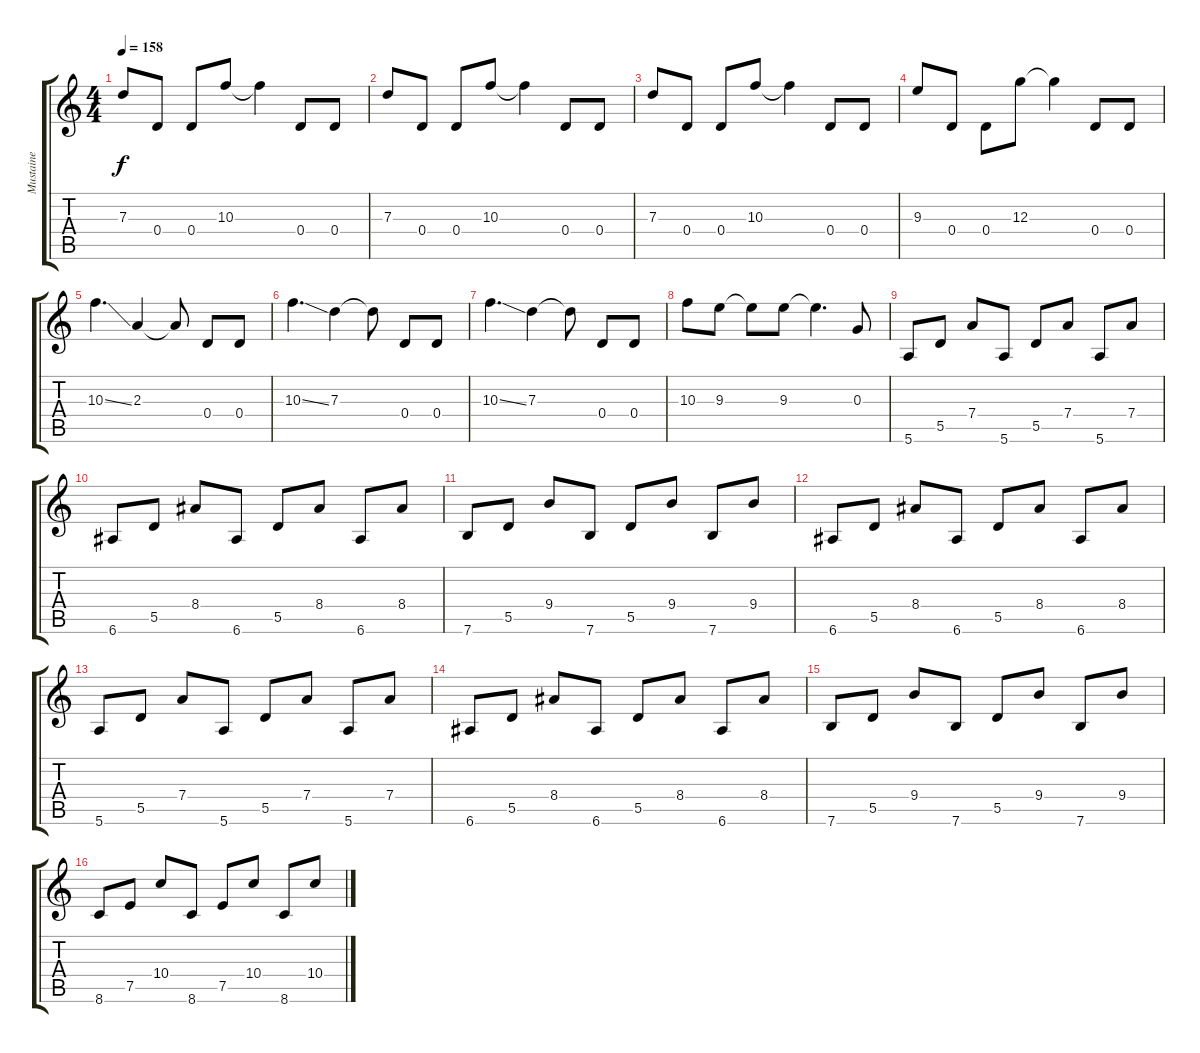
\track ("Mustaine" "Mustaine") {instrument distortionguitar}
\staff {score tabs}
\tuning (E4 B3 G3 D3 A2 E2) {hide}
\ts (4 4)
\tempo 158
\clef g2
\ks c
7.3.8{dy f} 0.4.8 0.4.8 10.3.8 10.3{t}.4 0.4.8 0.4.8 |
7.3.8 0.4.8 0.4.8 10.3.8 10.3{t}.4 0.4.8 0.4.8 |
7.3.8 0.4.8 0.4.8 10.3.8 10.3{t}.4 0.4.8 0.4.8 |
9.3.8 0.4.8 0.4.8 12.3.8 12.3{t}.4 0.4.8 0.4.8 |
10.3{ss}.4{d} 2.3.4 2.3{t}.8 0.4.8 0.4.8 |
10.3{ss}.4{d} 7.3.4 7.3{t}.8 0.4.8 0.4.8 |
10.3{ss}.4{d} 7.3.4 7.3{t}.8 0.4.8 0.4.8 |
10.3.8 9.3.8 9.3{t}.8 9.3.8 9.3{t}.4{d} 0.3.8 |
5.6.8 5.5.8 7.4.8 5.6.8 5.5.8 7.4.8 5.6.8 7.4.8 |
6.6.8 5.5.8 8.4.8 6.6.8 5.5.8 8.4.8 6.6.8 8.4.8 |
7.6.8 5.5.8 9.4.8 7.6.8 5.5.8 9.4.8 7.6.8 9.4.8 |
6.6.8 5.5.8 8.4.8 6.6.8 5.5.8 8.4.8 6.6.8 8.4.8 |
5.6.8 5.5.8 7.4.8 5.6.8 5.5.8 7.4.8 5.6.8 7.4.8 |
6.6.8 5.5.8 8.4.8 6.6.8 5.5.8 8.4.8 6.6.8 8.4.8 |
7.6.8 5.5.8 9.4.8 7.6.8 5.5.8 9.4.8 7.6.8 9.4.8 |
8.6.8 7.5.8 10.4.8 8.6.8 7.5.8 10.4.8 8.6.8 10.4.8
